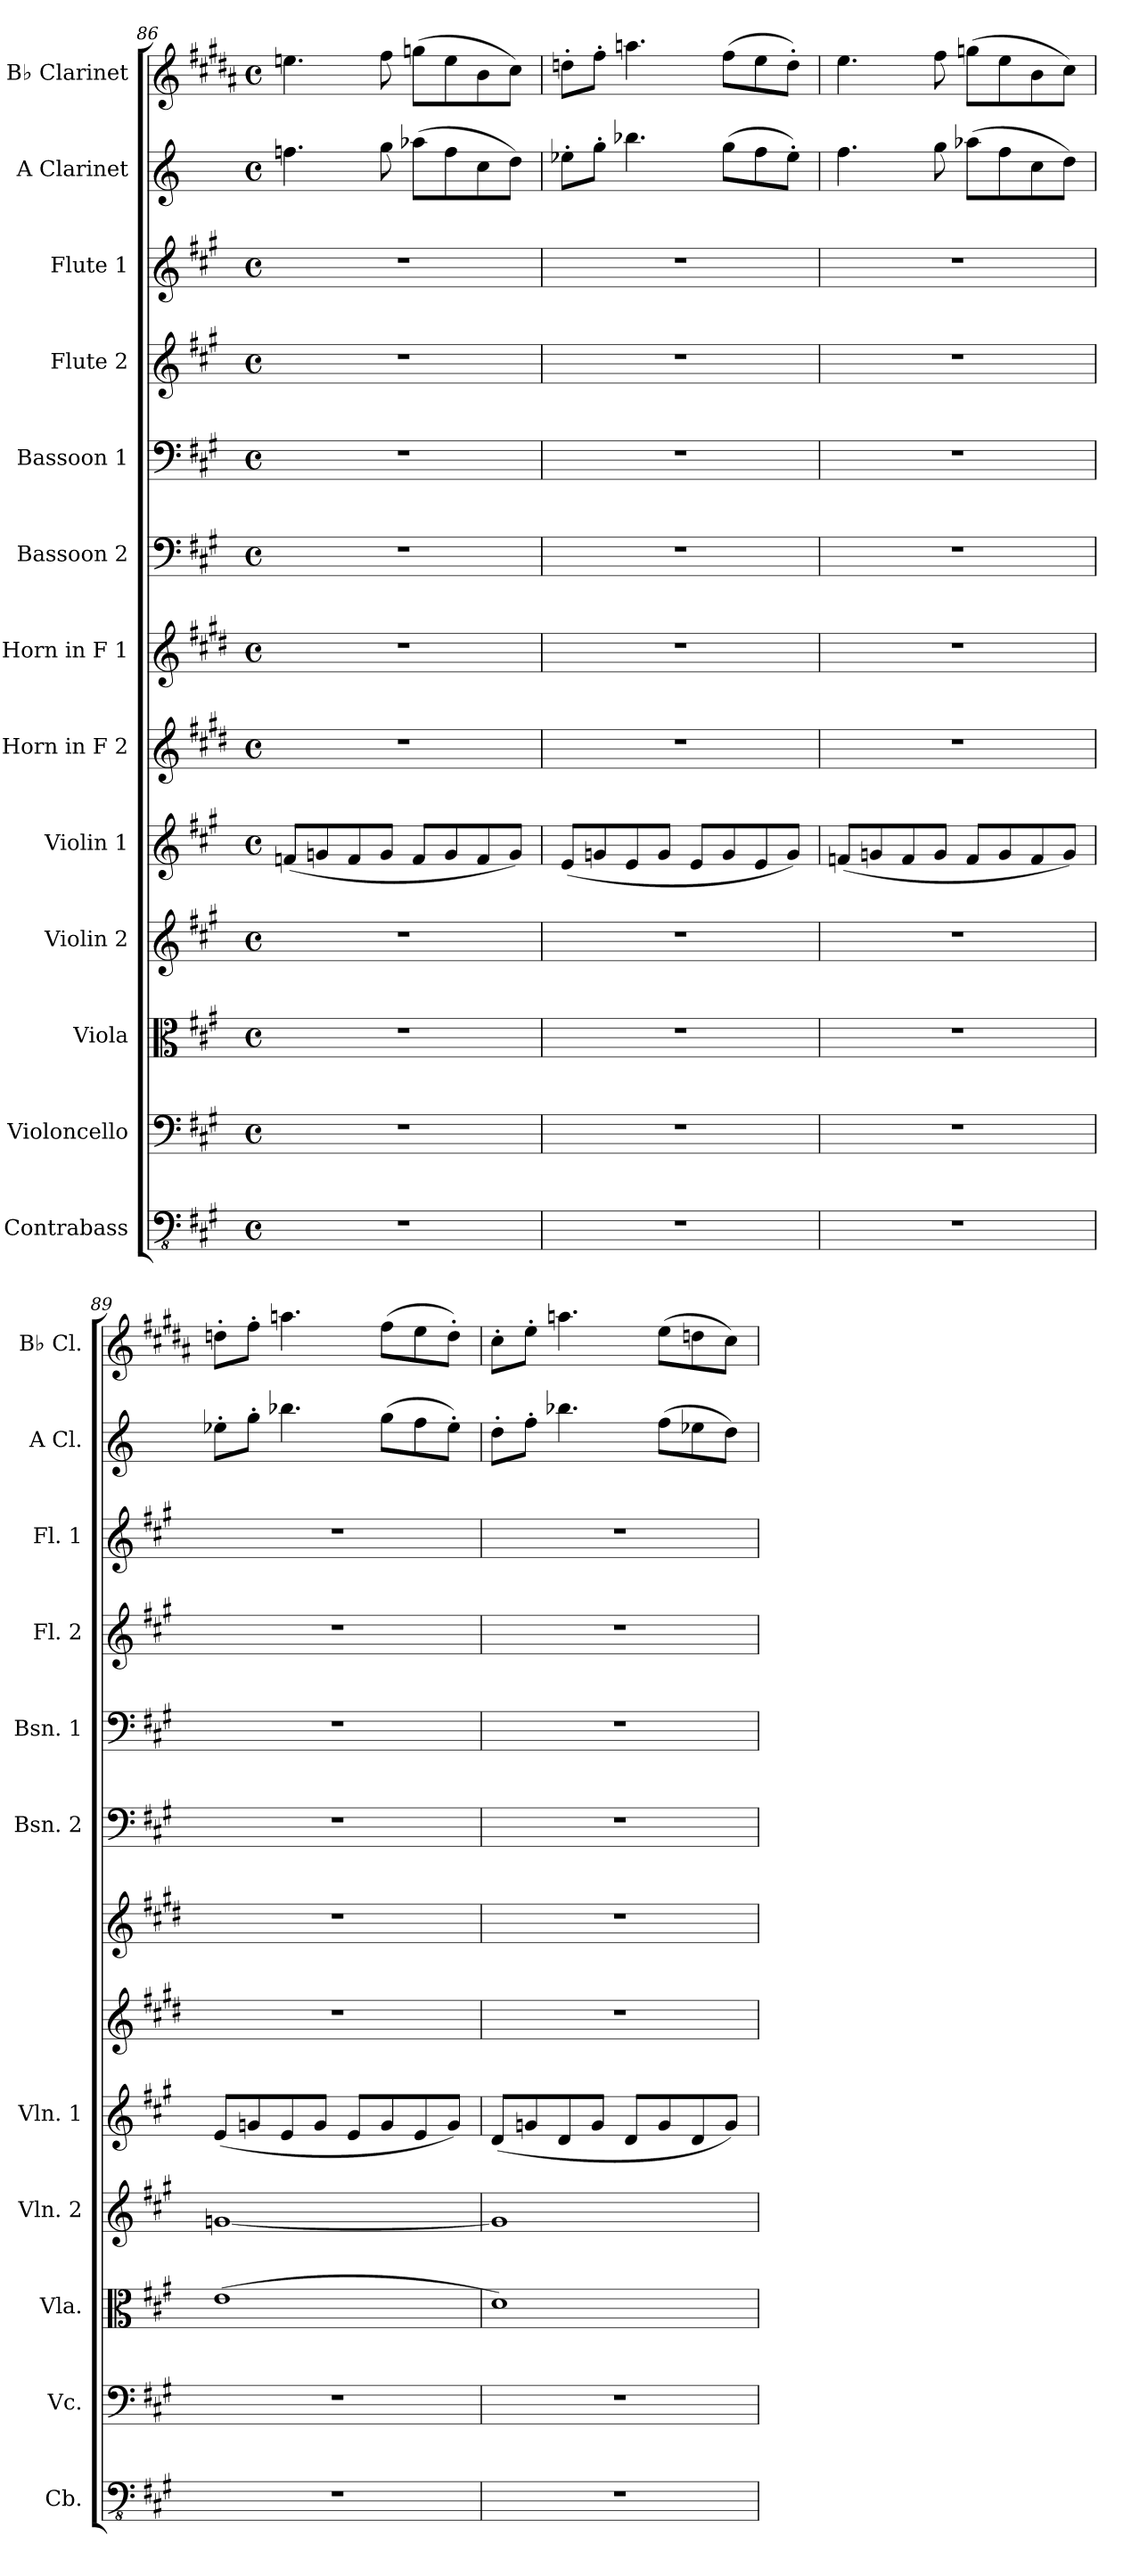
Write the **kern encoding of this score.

**kern	**kern	**kern	**kern	**kern	**kern	**kern	**kern	**kern	**kern	**kern	**kern	**kern
*part13	*part12	*part11	*part10	*part9	*part8	*part7	*part6	*part5	*part4	*part3	*part2	*part1
*staff13	*staff12	*staff11	*staff10	*staff9	*staff8	*staff7	*staff6	*staff5	*staff4	*staff3	*staff2	*staff1
*I"Contrabass	*I"Violoncello	*I"Viola	*I"Violin 2	*I"Violin 1	*I"Horn in F 2	*I"Horn in F 1	*I"Bassoon 2	*I"Bassoon 1	*I"Flute 2	*I"Flute 1	*I"A Clarinet	*I"B♭ Clarinet
*I'Cb.	*I'Vc.	*I'Vla.	*I'Vln. 2	*I'Vln. 1	*	*	*I'Bsn. 2	*I'Bsn. 1	*I'Fl. 2	*I'Fl. 1	*I'A Cl.	*I'B♭ Cl.
!!LO:PB:g=z
*clefFv4	*clefF4	*clefC3	*clefG2	*clefG2	*clefG2	*clefG2	*clefF4	*clefF4	*clefG2	*clefG2	*clefG2	*clefG2
*ITrd7c12	*	*	*	*	*ITrd4c7	*ITrd4c7	*	*	*	*	*ITrd2c3	*ITrd1c2
*k[f#c#g#]	*k[f#c#g#]	*k[f#c#g#]	*k[f#c#g#]	*k[f#c#g#]	*k[f#c#g#]	*k[f#c#g#]	*k[f#c#g#]	*k[f#c#g#]	*k[f#c#g#]	*k[f#c#g#]	*k[f#c#g#]	*k[f#c#g#]
*M4/4	*M4/4	*M4/4	*M4/4	*M4/4	*M4/4	*M4/4	*M4/4	*M4/4	*M4/4	*M4/4	*M4/4	*M4/4
*met(c)	*met(c)	*met(c)	*met(c)	*met(c)	*met(c)	*met(c)	*met(c)	*met(c)	*met(c)	*met(c)	*met(c)	*met(c)
=86	=86	=86	=86	=86	=86	=86	=86	=86	=86	=86	=86	=86
1r	1r	1r	1r	(<8fn/L	1r	1r	1r	1r	1r	1r	4.ddn\	4.ddn\
.	.	.	.	8gn/	.	.	.	.	.	.	.	.
.	.	.	.	8f/	.	.	.	.	.	.	.	.
.	.	.	.	8g/J	.	.	.	.	.	.	8ee\	8ee\
.	.	.	.	8f/L	.	.	.	.	.	.	(>8ffn\L	(>8ffn\L
.	.	.	.	8g/	.	.	.	.	.	.	8dd\	8dd\
.	.	.	.	8f/	.	.	.	.	.	.	8a\	8a\
.	.	.	.	8g/J)	.	.	.	.	.	.	8b\J)	8b\J)
=87	=87	=87	=87	=87	=87	=87	=87	=87	=87	=87	=87	=87
1r	1r	1r	1r	(<8e/L	1r	1r	1r	1r	1r	1r	8ccn'\L	8ccn'\L
.	.	.	.	8gn/	.	.	.	.	.	.	8ee'\J	8ee'\J
.	.	.	.	8e/	.	.	.	.	.	.	4.ggn\	4.ggn\
.	.	.	.	8g/J	.	.	.	.	.	.	.	.
.	.	.	.	8e/L	.	.	.	.	.	.	.	.
.	.	.	.	8g/	.	.	.	.	.	.	(>8ee\L	(>8ee\L
.	.	.	.	8e/	.	.	.	.	.	.	8dd\	8dd\
.	.	.	.	8g/J)	.	.	.	.	.	.	8cc'\J)	8cc'\J)
=88	=88	=88	=88	=88	=88	=88	=88	=88	=88	=88	=88	=88
1r	1r	1r	1r	(<8fn/L	1r	1r	1r	1r	1r	1r	4.dd\	4.dd\
.	.	.	.	8gn/	.	.	.	.	.	.	.	.
.	.	.	.	8f/	.	.	.	.	.	.	.	.
.	.	.	.	8g/J	.	.	.	.	.	.	8ee\	8ee\
.	.	.	.	8f/L	.	.	.	.	.	.	(>8ffn\L	(>8ffn\L
.	.	.	.	8g/	.	.	.	.	.	.	8dd\	8dd\
.	.	.	.	8f/	.	.	.	.	.	.	8a\	8a\
.	.	.	.	8g/J)	.	.	.	.	.	.	8b\J)	8b\J)
=89	=89	=89	=89	=89	=89	=89	=89	=89	=89	=89	=89	=89
1r	1r	(>1e	[1gn	(<8e/L	1r	1r	1r	1r	1r	1r	8ccn'\L	8ccn'\L
.	.	.	.	8gn/	.	.	.	.	.	.	8ee'\J	8ee'\J
.	.	.	.	8e/	.	.	.	.	.	.	4.ggn\	4.ggn\
.	.	.	.	8g/J	.	.	.	.	.	.	.	.
.	.	.	.	8e/L	.	.	.	.	.	.	.	.
.	.	.	.	8g/	.	.	.	.	.	.	(>8ee\L	(>8ee\L
.	.	.	.	8e/	.	.	.	.	.	.	8dd\	8dd\
.	.	.	.	8g/J)	.	.	.	.	.	.	8cc'\J)	8cc'\J)
!!LO:PB:g=z
=90	=90	=90	=90	=90	=90	=90	=90	=90	=90	=90	=90	=90
1r	1r	1d)	1g]	(<8d/L	1r	1r	1r	1r	1r	1r	8b'\L	8b'\L
.	.	.	.	8gn/	.	.	.	.	.	.	8dd'\J	8dd'\J
.	.	.	.	8d/	.	.	.	.	.	.	4.ggn\	4.ggn\
.	.	.	.	8g/J	.	.	.	.	.	.	.	.
.	.	.	.	8d/L	.	.	.	.	.	.	.	.
.	.	.	.	8g/	.	.	.	.	.	.	(>8dd\L	(>8dd\L
.	.	.	.	8d/	.	.	.	.	.	.	8ccn\	8ccn\
.	.	.	.	8g/J)	.	.	.	.	.	.	8b\J)	8b\J)
=	=	=	=	=	=	=	=	=	=	=	=	=
*-	*-	*-	*-	*-	*-	*-	*-	*-	*-	*-	*-	*-
